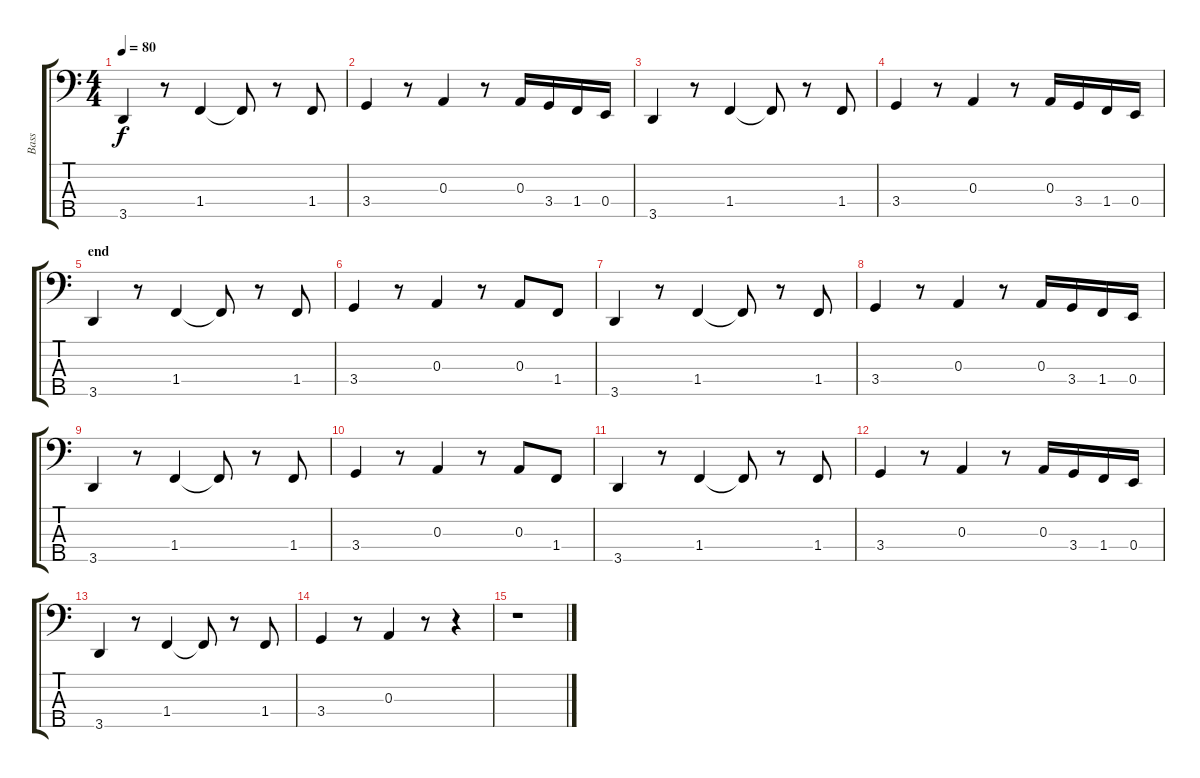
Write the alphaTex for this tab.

\track ("Bass" "Bass") {instrument electricbassfinger}
\staff {score tabs}
\tuning (G2 D2 A1 E1 B0) {hide}
\ts (4 4)
\tempo 80
\clef f4
\ks c
3.5.4{dy f} r.8 1.4.4 1.4{t}.8 r.8 1.4.8 |
3.4.4 r.8 0.3.4 r.8 0.3.16 3.4.16 1.4.16 0.4.16 |
3.5.4 r.8 1.4.4 1.4{t}.8 r.8 1.4.8 |
3.4.4 r.8 0.3.4 r.8 0.3.16 3.4.16 1.4.16 0.4.16 |
\section ("" "end")
3.5.4 r.8 1.4.4 1.4{t}.8 r.8 1.4.8 |
3.4.4 r.8 0.3.4 r.8 0.3.8 1.4.8 |
3.5.4 r.8 1.4.4 1.4{t}.8 r.8 1.4.8 |
3.4.4 r.8 0.3.4 r.8 0.3.16 3.4.16 1.4.16 0.4.16 |
3.5.4 r.8 1.4.4 1.4{t}.8 r.8 1.4.8 |
3.4.4 r.8 0.3.4 r.8 0.3.8 1.4.8 |
3.5.4 r.8 1.4.4 1.4{t}.8 r.8 1.4.8 |
3.4.4 r.8 0.3.4 r.8 0.3.16 3.4.16 1.4.16 0.4.16 |
3.5.4 r.8 1.4.4 1.4{t}.8 r.8 1.4.8 |
3.4.4 r.8 0.3.4 r.8 r.4 |
r.1
